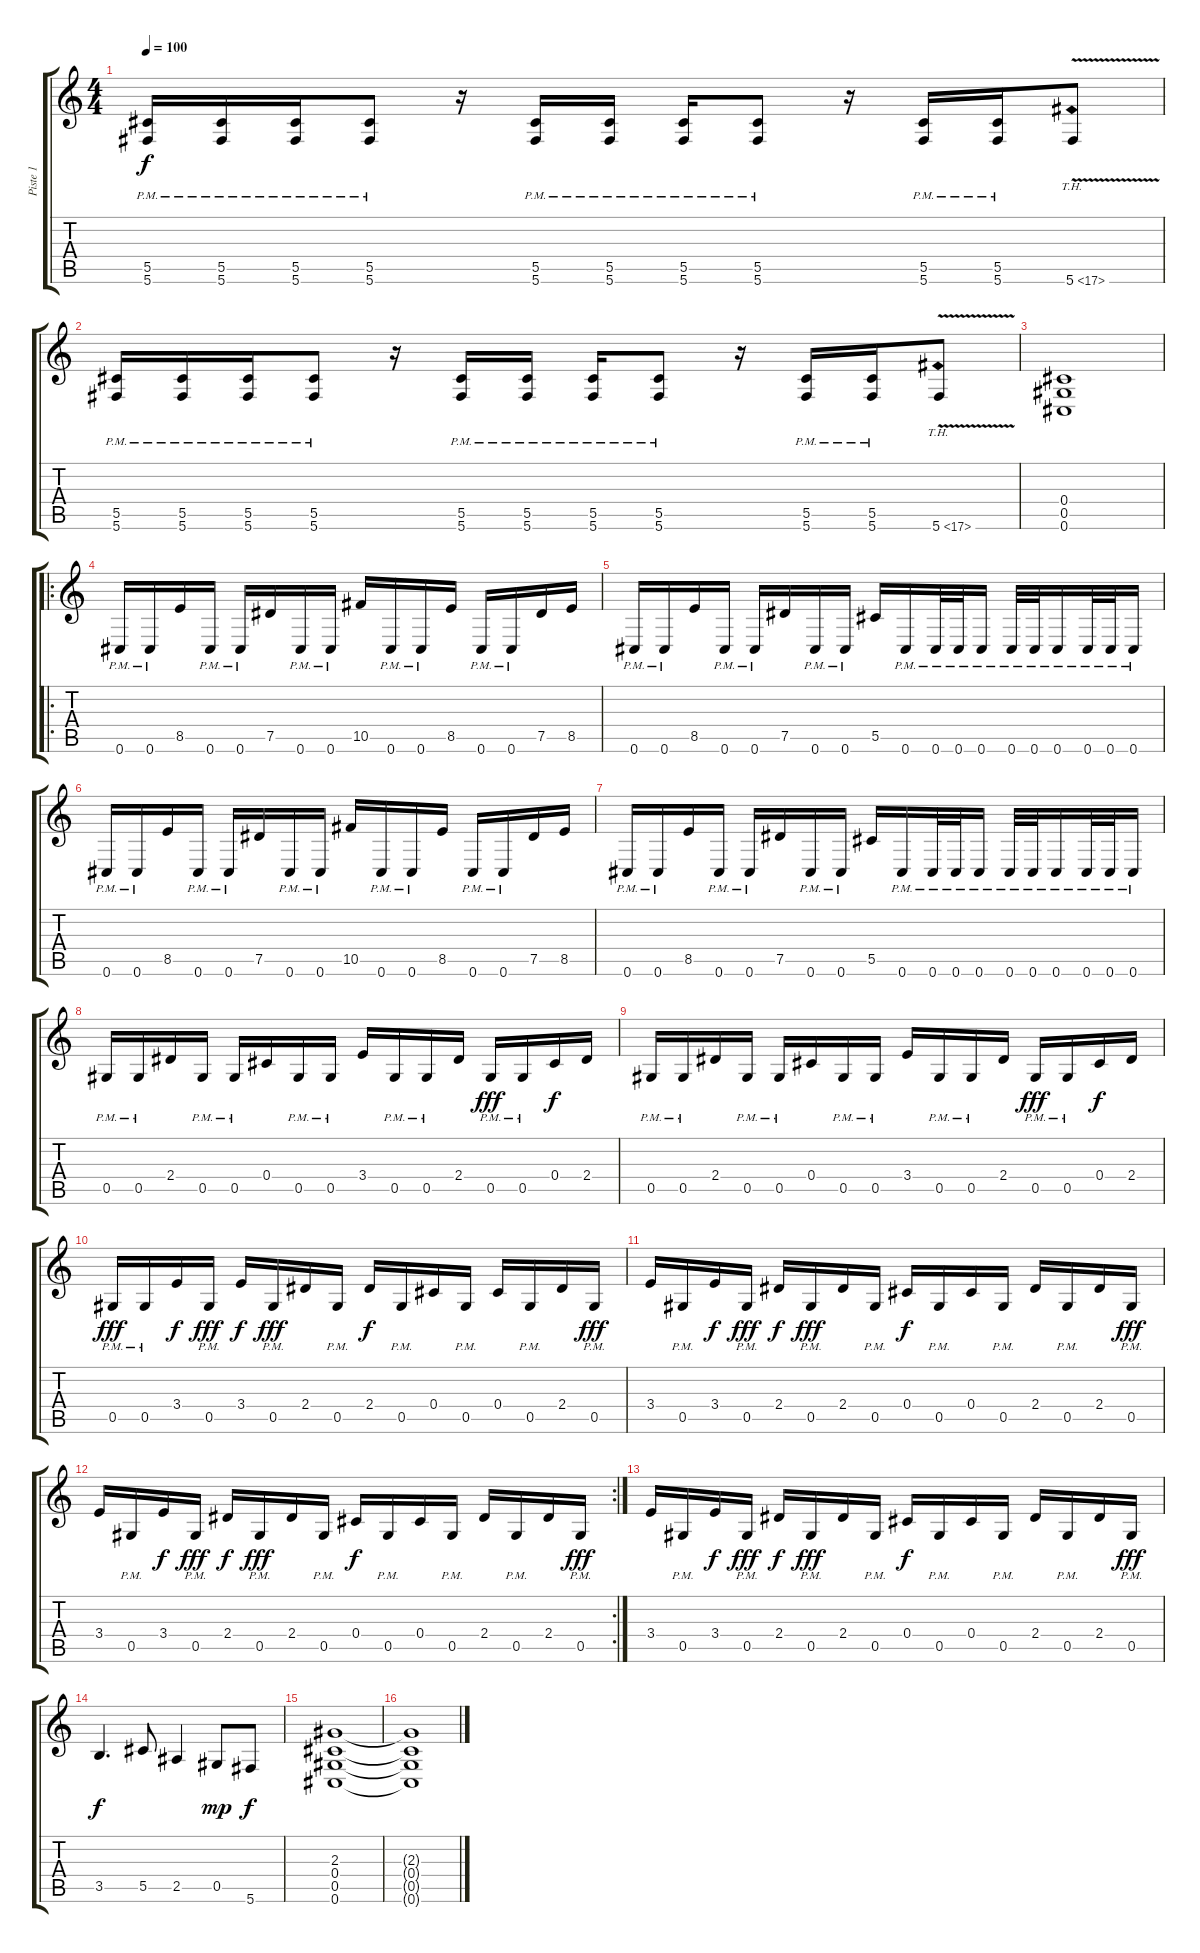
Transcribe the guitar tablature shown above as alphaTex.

\track ("Piste 1" "Piste 1") {instrument distortionguitar}
\staff {score tabs}
\tuning (Eb4 Bb3 Gb3 Db3 Ab2 Db2) {hide}
\ts (4 4)
\tempo 100
\clef g2
\ks c
(5.5{pm} 5.6{pm}).16{dy f} (5.5{pm} 5.6{pm}).16 (5.5{pm} 5.6{pm}).16 (5.5{pm} 5.6{pm}).8 r.16 (5.5{pm} 5.6{pm}).16 (5.5{pm} 5.6{pm}).16 (5.5{pm} 5.6{pm}).16 (5.5{pm} 5.6{pm}).8 r.16 (5.5{pm} 5.6{pm}).16 (5.5{pm} 5.6{pm}).16 5.6{th 12 v}.8 |
(5.5{pm} 5.6{pm}).16 (5.5{pm} 5.6{pm}).16 (5.5{pm} 5.6{pm}).16 (5.5{pm} 5.6{pm}).8 r.16 (5.5{pm} 5.6{pm}).16 (5.5{pm} 5.6{pm}).16 (5.5{pm} 5.6{pm}).16 (5.5{pm} 5.6{pm}).8 r.16 (5.5{pm} 5.6{pm}).16 (5.5{pm} 5.6{pm}).16 5.6{th 12 v}.8 |
(0.4 0.5 0.6).1 |
\ro
0.6{pm}.16 0.6{pm}.16 8.5.16 0.6{pm}.16 0.6{pm}.16 7.5.16 0.6{pm}.16 0.6{pm}.16 10.5.16 0.6{pm}.16 0.6{pm}.16 8.5.16 0.6{pm}.16 0.6{pm}.16 7.5.16 8.5.16 |
0.6{pm}.16 0.6{pm}.16 8.5.16 0.6{pm}.16 0.6{pm}.16 7.5.16 0.6{pm}.16 0.6{pm}.16 5.5.16 0.6{pm}.16 0.6{pm}.32 0.6{pm}.32 0.6{pm}.16 0.6{pm}.32 0.6{pm}.32 0.6{pm}.16 0.6{pm}.32 0.6{pm}.32 0.6{pm}.16 |
0.6{pm}.16 0.6{pm}.16 8.5.16 0.6{pm}.16 0.6{pm}.16 7.5.16 0.6{pm}.16 0.6{pm}.16 10.5.16 0.6{pm}.16 0.6{pm}.16 8.5.16 0.6{pm}.16 0.6{pm}.16 7.5.16 8.5.16 |
0.6{pm}.16 0.6{pm}.16 8.5.16 0.6{pm}.16 0.6{pm}.16 7.5.16 0.6{pm}.16 0.6{pm}.16 5.5.16 0.6{pm}.16 0.6{pm}.32 0.6{pm}.32 0.6{pm}.16 0.6{pm}.32 0.6{pm}.32 0.6{pm}.16 0.6{pm}.32 0.6{pm}.32 0.6{pm}.16 |
0.5{pm}.16 0.5{pm}.16 2.4.16 0.5{pm}.16 0.5{pm}.16 0.4.16 0.5{pm}.16 0.5{pm}.16 3.4.16 0.5{pm}.16 0.5{pm}.16 2.4.16 0.5{pm}.16{dy fff} 0.5{pm}.16 0.4.16{dy f} 2.4.16 |
0.5{pm}.16 0.5{pm}.16 2.4.16 0.5{pm}.16 0.5{pm}.16 0.4.16 0.5{pm}.16 0.5{pm}.16 3.4.16 0.5{pm}.16 0.5{pm}.16 2.4.16 0.5{pm}.16{dy fff} 0.5{pm}.16 0.4.16{dy f} 2.4.16 |
0.5{pm}.16{dy fff} 0.5{pm}.16 3.4.16{dy f} 0.5{pm}.16{dy fff} 3.4.16{dy f} 0.5{pm}.16{dy fff} 2.4.16 0.5{pm}.16 2.4.16{dy f} 0.5{pm}.16 0.4.16 0.5{pm}.16 0.4.16 0.5{pm}.16 2.4.16 0.5{pm}.16{dy fff} |
3.4.16 0.5{pm}.16 3.4.16{dy f} 0.5{pm}.16{dy fff} 2.4.16{dy f} 0.5{pm}.16{dy fff} 2.4.16 0.5{pm}.16 0.4.16{dy f} 0.5{pm}.16 0.4.16 0.5{pm}.16 2.4.16 0.5{pm}.16 2.4.16 0.5{pm}.16{dy fff} |
\rc 2
3.4.16 0.5{pm}.16 3.4.16{dy f} 0.5{pm}.16{dy fff} 2.4.16{dy f} 0.5{pm}.16{dy fff} 2.4.16 0.5{pm}.16 0.4.16{dy f} 0.5{pm}.16 0.4.16 0.5{pm}.16 2.4.16 0.5{pm}.16 2.4.16 0.5{pm}.16{dy fff} |
3.4.16 0.5{pm}.16 3.4.16{dy f} 0.5{pm}.16{dy fff} 2.4.16{dy f} 0.5{pm}.16{dy fff} 2.4.16 0.5{pm}.16 0.4.16{dy f} 0.5{pm}.16 0.4.16 0.5{pm}.16 2.4.16 0.5{pm}.16 2.4.16 0.5{pm}.16{dy fff} |
3.5.4{d dy f} 5.5.8 2.5.4 0.5.8{dy mp} 5.6.8{dy f} |
(2.3 0.4 0.5 0.6).1 |
(2.3{t} 0.4{t} 0.5{t} 0.6{t}).1
